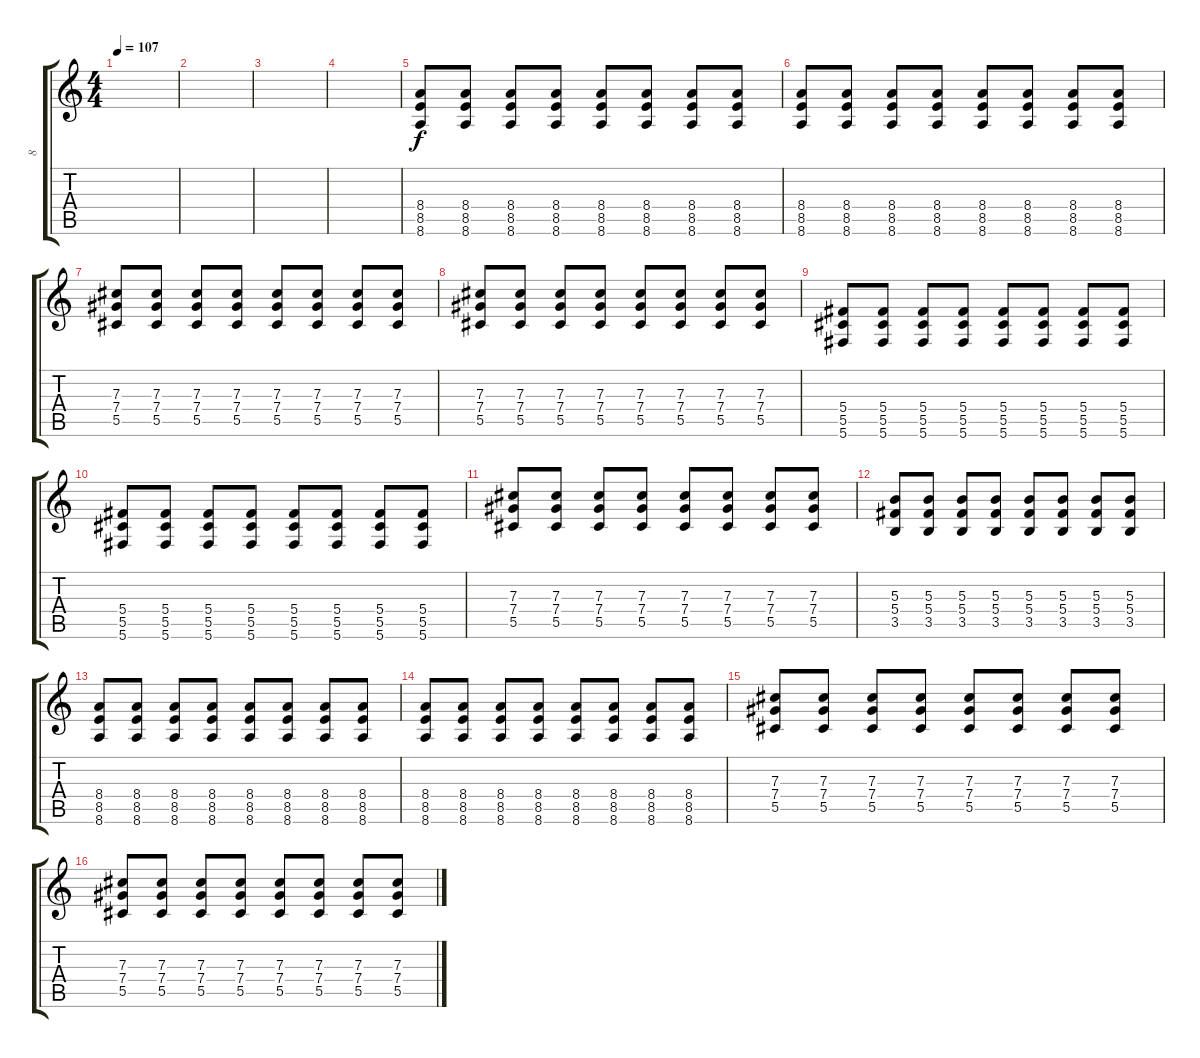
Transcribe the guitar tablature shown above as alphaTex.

\track ("8" "8") {instrument distortionguitar}
\staff {score tabs}
\tuning (Eb4 Bb3 Gb3 Db3 Ab2 Db2) {hide}
\ts (4 4)
\tempo 107
\clef g2
\ks c
|
|
|
|
(8.4 8.5 8.6).8 (8.4 8.5 8.6).8 (8.4 8.5 8.6).8 (8.4 8.5 8.6).8 (8.4 8.5 8.6).8 (8.4 8.5 8.6).8 (8.4 8.5 8.6).8 (8.4 8.5 8.6).8 |
(8.4 8.5 8.6).8 (8.4 8.5 8.6).8 (8.4 8.5 8.6).8 (8.4 8.5 8.6).8 (8.4 8.5 8.6).8 (8.4 8.5 8.6).8 (8.4 8.5 8.6).8 (8.4 8.5 8.6).8 |
(7.3 7.4 5.5).8 (7.3 7.4 5.5).8 (7.3 7.4 5.5).8 (7.3 7.4 5.5).8 (7.3 7.4 5.5).8 (7.3 7.4 5.5).8 (7.3 7.4 5.5).8 (7.3 7.4 5.5).8 |
(7.3 7.4 5.5).8 (7.3 7.4 5.5).8 (7.3 7.4 5.5).8 (7.3 7.4 5.5).8 (7.3 7.4 5.5).8 (7.3 7.4 5.5).8 (7.3 7.4 5.5).8 (7.3 7.4 5.5).8 |
(5.4 5.5 5.6).8 (5.4 5.5 5.6).8 (5.4 5.5 5.6).8 (5.4 5.5 5.6).8 (5.4 5.5 5.6).8 (5.4 5.5 5.6).8 (5.4 5.5 5.6).8 (5.4 5.5 5.6).8 |
(5.4 5.5 5.6).8 (5.4 5.5 5.6).8 (5.4 5.5 5.6).8 (5.4 5.5 5.6).8 (5.4 5.5 5.6).8 (5.4 5.5 5.6).8 (5.4 5.5 5.6).8 (5.4 5.5 5.6).8 |
(7.3 7.4 5.5).8 (7.3 7.4 5.5).8 (7.3 7.4 5.5).8 (7.3 7.4 5.5).8 (7.3 7.4 5.5).8 (7.3 7.4 5.5).8 (7.3 7.4 5.5).8 (7.3 7.4 5.5).8 |
(5.3 5.4 3.5).8 (5.3 5.4 3.5).8 (5.3 5.4 3.5).8 (5.3 5.4 3.5).8 (5.3 5.4 3.5).8 (5.3 5.4 3.5).8 (5.3 5.4 3.5).8 (5.3 5.4 3.5).8 |
(8.4 8.5 8.6).8 (8.4 8.5 8.6).8 (8.4 8.5 8.6).8 (8.4 8.5 8.6).8 (8.4 8.5 8.6).8 (8.4 8.5 8.6).8 (8.4 8.5 8.6).8 (8.4 8.5 8.6).8 |
(8.4 8.5 8.6).8 (8.4 8.5 8.6).8 (8.4 8.5 8.6).8 (8.4 8.5 8.6).8 (8.4 8.5 8.6).8 (8.4 8.5 8.6).8 (8.4 8.5 8.6).8 (8.4 8.5 8.6).8 |
(7.3 7.4 5.5).8 (7.3 7.4 5.5).8 (7.3 7.4 5.5).8 (7.3 7.4 5.5).8 (7.3 7.4 5.5).8 (7.3 7.4 5.5).8 (7.3 7.4 5.5).8 (7.3 7.4 5.5).8 |
(7.3 7.4 5.5).8 (7.3 7.4 5.5).8 (7.3 7.4 5.5).8 (7.3 7.4 5.5).8 (7.3 7.4 5.5).8 (7.3 7.4 5.5).8 (7.3 7.4 5.5).8 (7.3 7.4 5.5).8
